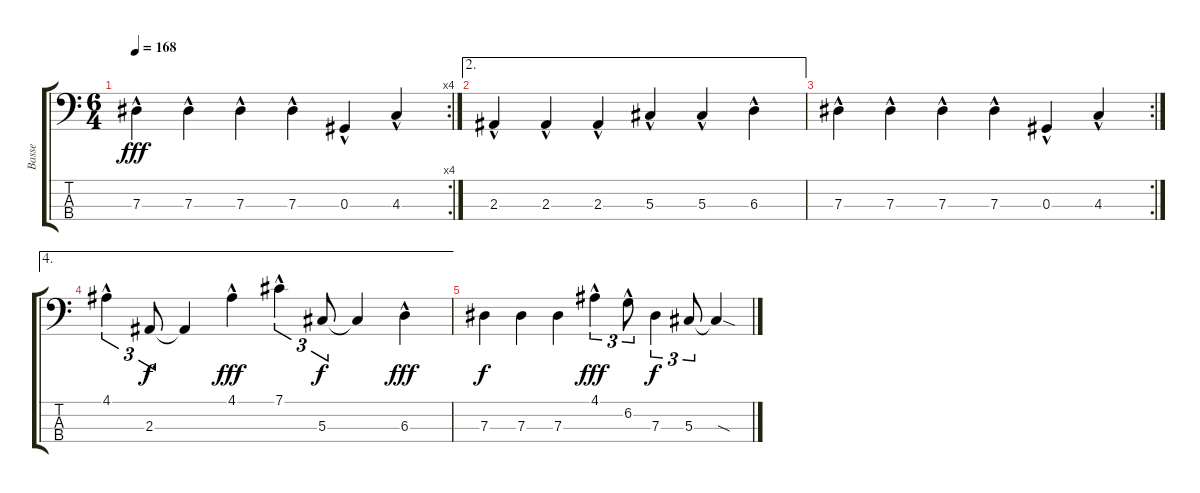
\track ("Basse" "Basse") {instrument electricbasspick}
\staff {score tabs}
\tuning (Gb2 Db2 Ab1 Db1) {hide}
\rc 4
\ts (6 4)
\tempo 168
\clef f4
\ks c
7.3{hac}.4{dy fff} 7.3{hac}.4 7.3{hac}.4 7.3{hac}.4 0.3{hac}.4 4.3{hac}.4 |
\ae 2
2.3{hac}.4 2.3{hac}.4 2.3{hac}.4 5.3{hac}.4 5.3{hac}.4 6.3{hac}.4 |
\rc 2
7.3{hac}.4 7.3{hac}.4 7.3{hac}.4 7.3{hac}.4 0.3{hac}.4 4.3{hac}.4 |
\ae 4
4.1{hac}.4{tu (3 2)} 2.3.8{tu (3 2) dy f} 2.3{t}.4 4.1{hac}.4{dy fff} 7.1{hac}.4{tu (3 2)} 5.3.8{tu (3 2) dy f} 5.3{t}.4 6.3{hac}.4{dy fff} |
7.3.4{dy f} 7.3.4 7.3.4 4.1{hac}.4{tu (3 2) dy fff} 6.2{hac}.8{tu (3 2)} 7.3.4{tu (3 2) dy f} 5.3.8{tu (3 2)} 5.3{sod t}.4
